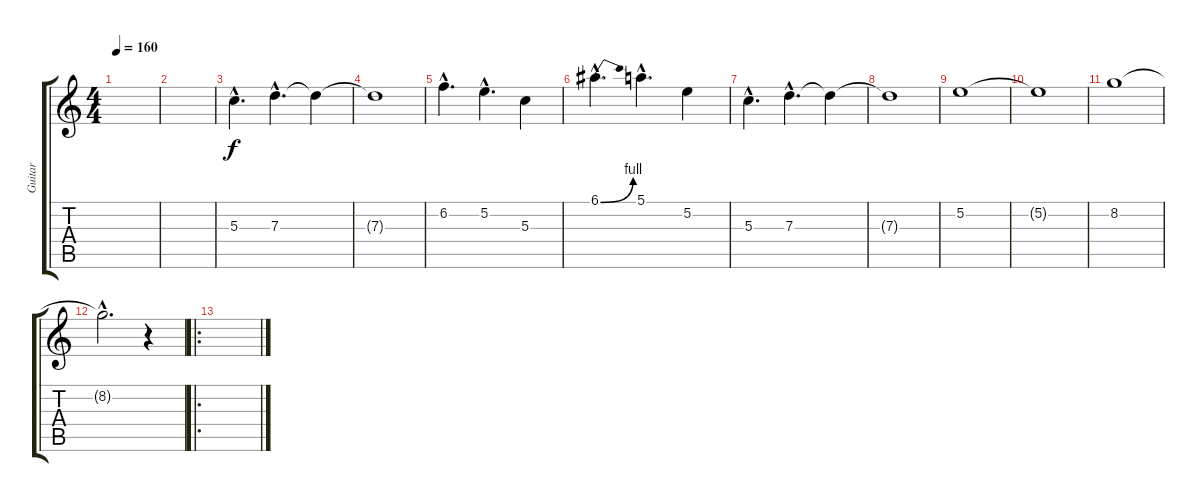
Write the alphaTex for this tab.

\track ("Guitar" "Guitar") {instrument overdrivenguitar}
\staff {score tabs}
\tuning (E4 B3 G3 D3 A2 E2) {hide}
\ts (4 4)
\tempo 160
\clef g2
\ks c
|
|
5.3{hac}.4{d} 7.3{hac}.4{d} 7.3{t}.4 |
7.3{t}.1 |
6.2{hac}.4{d} 5.2{hac}.4{d} 5.3.4 |
6.1{be (bend 0 0 60 4) hac}.4{d} 5.1{hac}.4{d} 5.2.4 |
5.3{hac}.4{d} 7.3{hac}.4{d} 7.3{t}.4 |
7.3{t}.1 |
5.2.1 |
5.2{t}.1 |
8.2.1 |
8.2{hac t}.2{d} r.4 |
\ro
